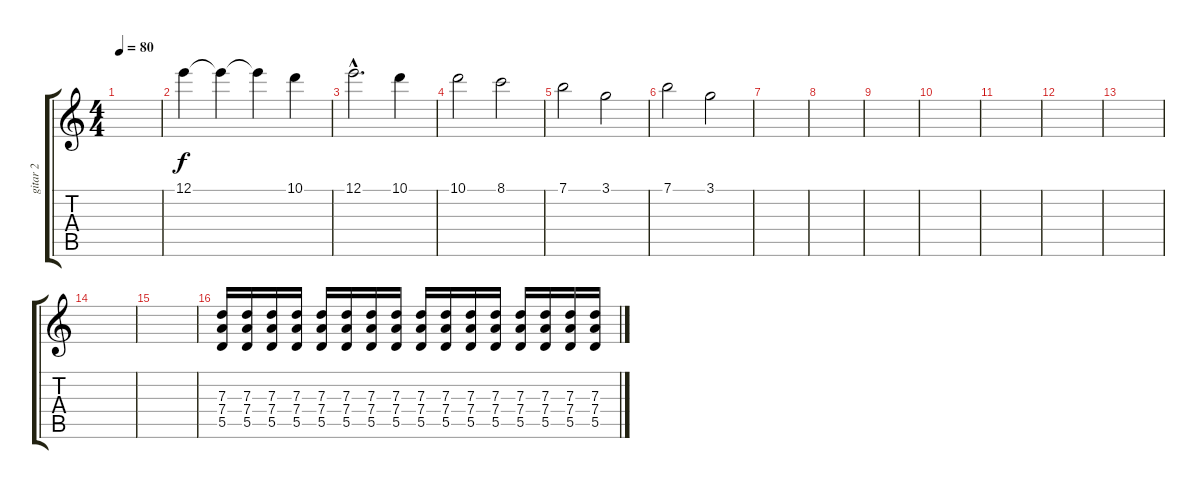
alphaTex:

\track ("gitar 2" "gitar 2") {instrument acousticguitarnylon}
\staff {score tabs}
\tuning (E4 B3 G3 D3 A2 E2) {hide}
\ts (4 4)
\tempo 80
\clef g2
\ks c
|
12.1.4 12.1{t}.4 12.1{t}.4 10.1.4 |
12.1{hac}.2{d} 10.1.4 |
10.1.2 8.1.2 |
7.1.2 3.1.2 |
7.1.2 3.1.2 |
|
|
|
|
|
|
|
|
|
(7.3 7.4 5.5).16 (7.3 7.4 5.5).16 (7.3 7.4 5.5).16 (7.3 7.4 5.5).16 (7.3 7.4 5.5).16 (7.3 7.4 5.5).16 (7.3 7.4 5.5).16 (7.3 7.4 5.5).16 (7.3 7.4 5.5).16 (7.3 7.4 5.5).16 (7.3 7.4 5.5).16 (7.3 7.4 5.5).16 (7.3 7.4 5.5).16 (7.3 7.4 5.5).16 (7.3 7.4 5.5).16 (7.3 7.4 5.5).16
